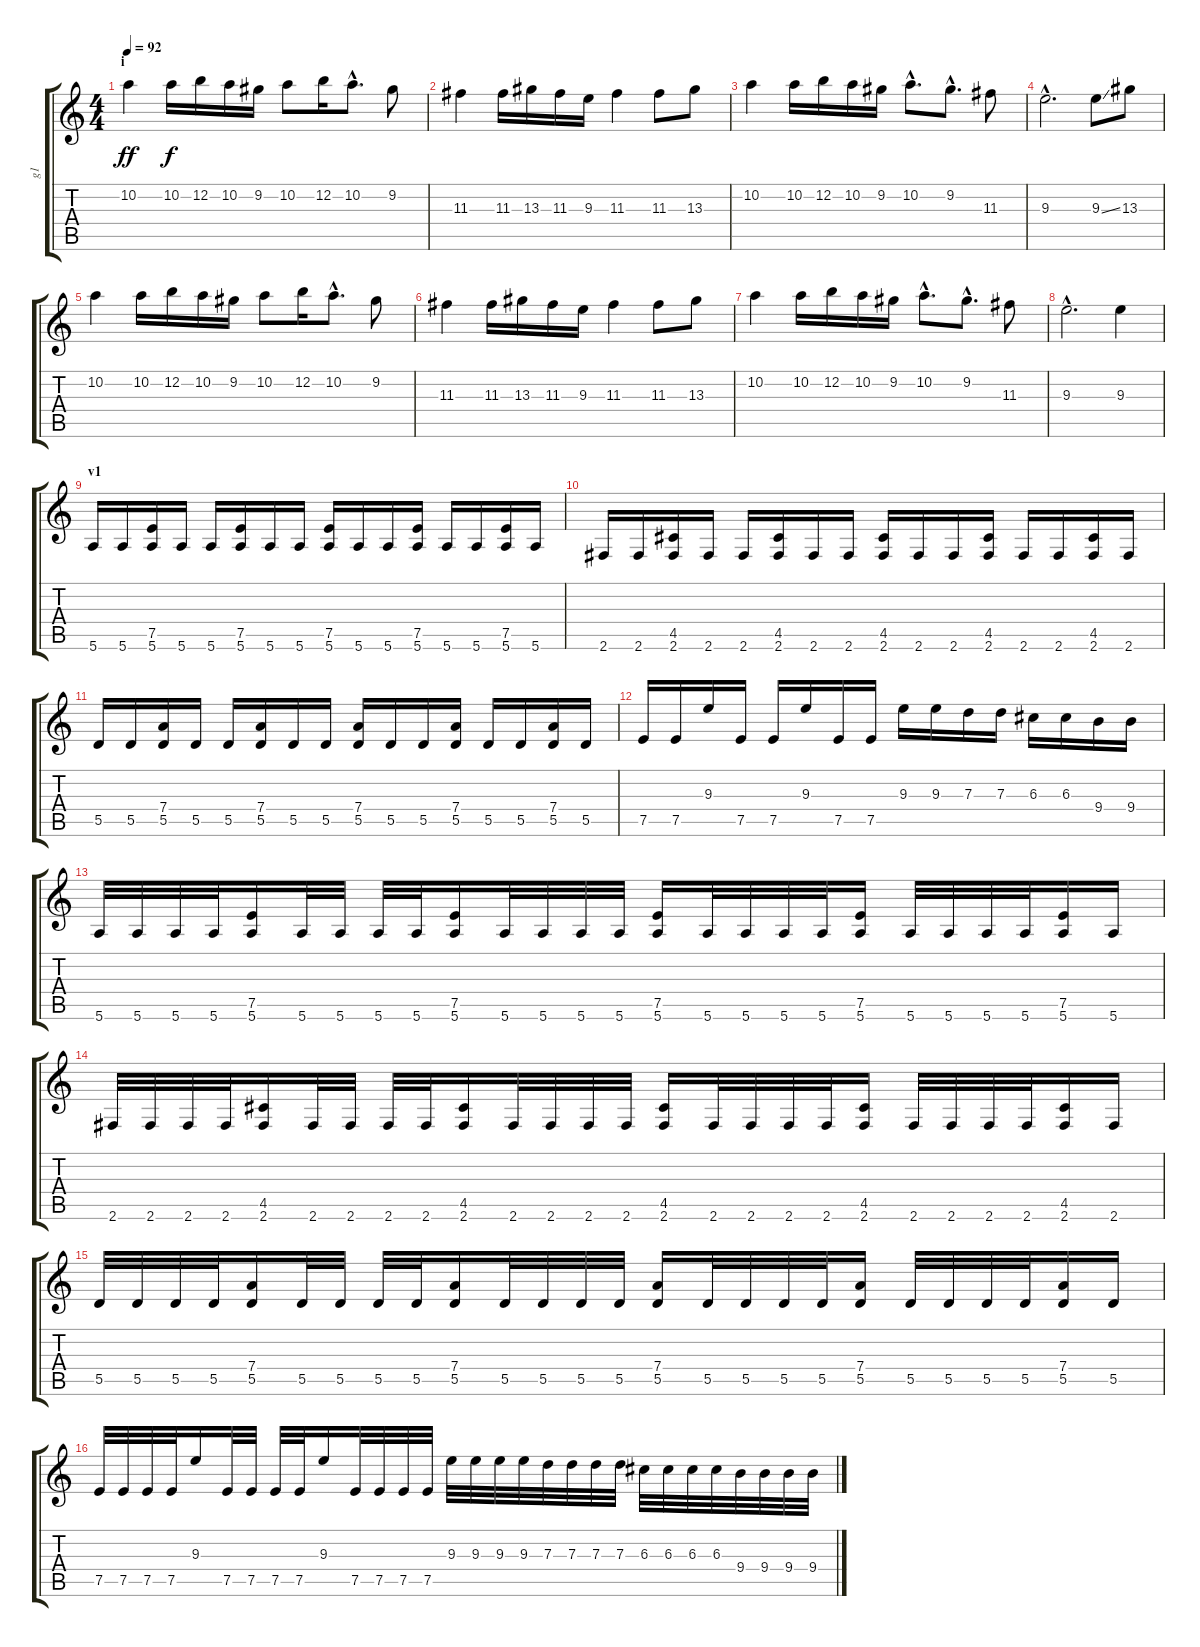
\track ("g1" "g1") {instrument overdrivenguitar}
\staff {score tabs}
\tuning (E4 B3 G3 D3 A2 E2) {hide}
\ts (4 4)
\section ("" "i")
\tempo 92
\clef g2
\ks c
10.2.4{dy ff instrument overdrivenguitar} 10.2.16{dy f} 12.2.16 10.2.16 9.2.16 10.2.8 12.2.16 10.2{hac}.8{d} 9.2.8 |
11.3.4 11.3.16 13.3.16 11.3.16 9.3.16 11.3.4 11.3.8 13.3.8 |
10.2.4 10.2.16 12.2.16 10.2.16 9.2.16 10.2{hac}.8{d} 9.2{hac}.8{d} 11.3.8 |
9.3{hac}.2{d} 9.3{ss}.8 13.3.8 |
10.2.4 10.2.16 12.2.16 10.2.16 9.2.16 10.2.8 12.2.16 10.2{hac}.8{d} 9.2.8 |
11.3.4 11.3.16 13.3.16 11.3.16 9.3.16 11.3.4 11.3.8 13.3.8 |
10.2.4 10.2.16 12.2.16 10.2.16 9.2.16 10.2{hac}.8{d} 9.2{hac}.8{d} 11.3.8 |
9.3{hac}.2{d} 9.3.4 |
\section ("" "v1")
5.6.16 5.6.16 (7.5 5.6).16 5.6.16 5.6.16 (7.5 5.6).16 5.6.16 5.6.16 (7.5 5.6).16 5.6.16 5.6.16 (7.5 5.6).16 5.6.16 5.6.16 (7.5 5.6).16 5.6.16 |
2.6.16 2.6.16 (4.5 2.6).16 2.6.16 2.6.16 (4.5 2.6).16 2.6.16 2.6.16 (4.5 2.6).16 2.6.16 2.6.16 (4.5 2.6).16 2.6.16 2.6.16 (4.5 2.6).16 2.6.16 |
5.5.16 5.5.16 (7.4 5.5).16 5.5.16 5.5.16 (7.4 5.5).16 5.5.16 5.5.16 (7.4 5.5).16 5.5.16 5.5.16 (7.4 5.5).16 5.5.16 5.5.16 (7.4 5.5).16 5.5.16 |
7.5.16 7.5.16 9.3.16 7.5.16 7.5.16 9.3.16 7.5.16 7.5.16 9.3.16 9.3.16 7.3.16 7.3.16 6.3.16 6.3.16 9.4.16 9.4.16 |
5.6.32 5.6.32 5.6.32 5.6.32 (7.5 5.6).16 5.6.32 5.6.32 5.6.32 5.6.32 (7.5 5.6).16 5.6.32 5.6.32 5.6.32 5.6.32 (7.5 5.6).16 5.6.32 5.6.32 5.6.32 5.6.32 (7.5 5.6).16 5.6.32 5.6.32 5.6.32 5.6.32 (7.5 5.6).16 5.6.16 |
2.6.32 2.6.32 2.6.32 2.6.32 (4.5 2.6).16 2.6.32 2.6.32 2.6.32 2.6.32 (4.5 2.6).16 2.6.32 2.6.32 2.6.32 2.6.32 (4.5 2.6).16 2.6.32 2.6.32 2.6.32 2.6.32 (4.5 2.6).16 2.6.32 2.6.32 2.6.32 2.6.32 (4.5 2.6).16 2.6.16 |
5.5.32 5.5.32 5.5.32 5.5.32 (7.4 5.5).16 5.5.32 5.5.32 5.5.32 5.5.32 (7.4 5.5).16 5.5.32 5.5.32 5.5.32 5.5.32 (7.4 5.5).16 5.5.32 5.5.32 5.5.32 5.5.32 (7.4 5.5).16 5.5.32 5.5.32 5.5.32 5.5.32 (7.4 5.5).16 5.5.16 |
7.5.32 7.5.32 7.5.32 7.5.32 9.3.16 7.5.32 7.5.32 7.5.32 7.5.32 9.3.16 7.5.32 7.5.32 7.5.32 7.5.32 9.3.32 9.3.32 9.3.32 9.3.32 7.3.32 7.3.32 7.3.32 7.3.32 6.3.32 6.3.32 6.3.32 6.3.32 9.4.32 9.4.32 9.4.32 9.4.32
